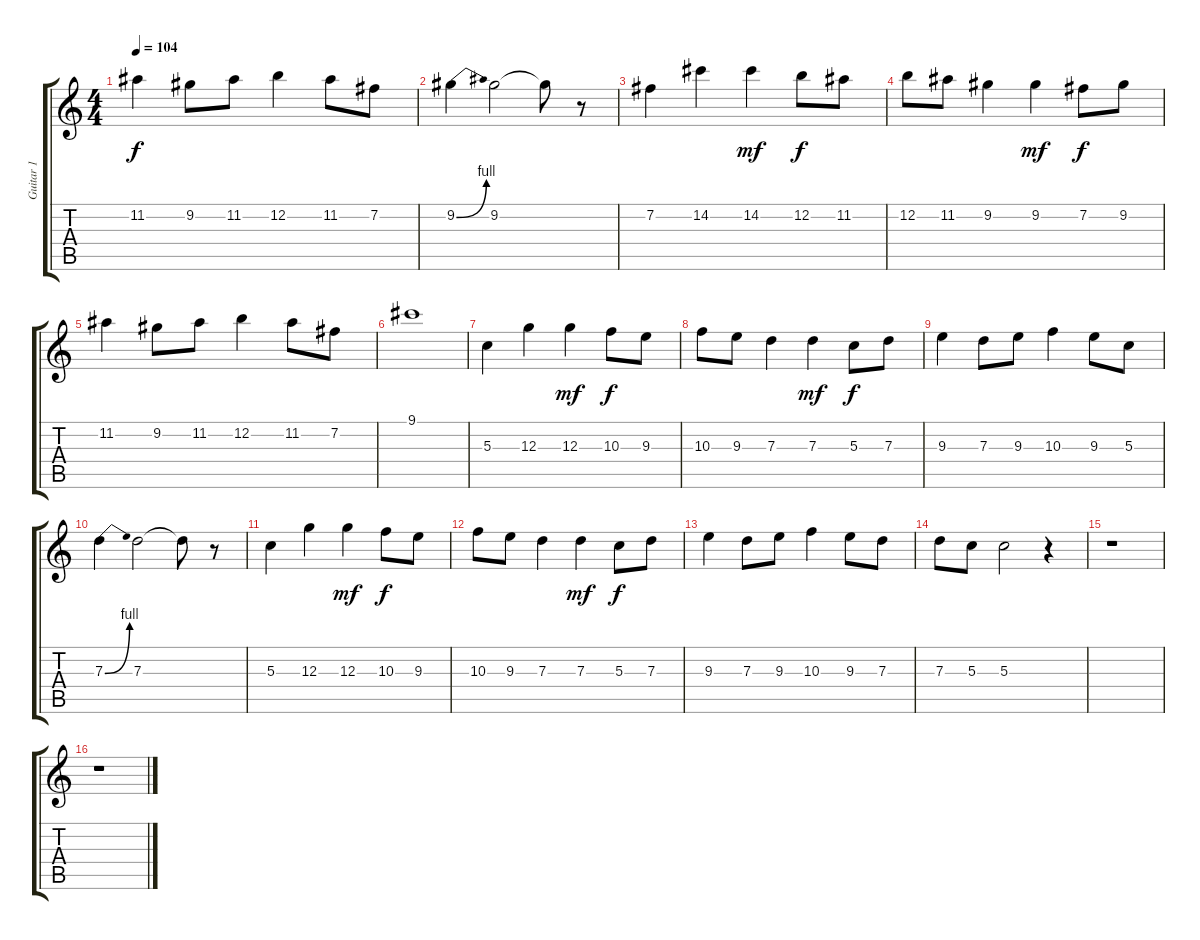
\track ("Guitar 1" "Guitar 1") {instrument distortionguitar}
\staff {score tabs}
\tuning (E4 B3 G3 D3 A2 E2) {hide}
\ts (4 4)
\tempo 104
\clef g2
\ks c
11.2.4{dy f} 9.2.8 11.2.8 12.2.4 11.2.8 7.2.8 |
9.2{be (bend 0 0 60 4)}.4 9.2.2 9.2{t}.8 r.8 |
7.2.4 14.2.4 14.2.4{dy mf} 12.2.8{dy f} 11.2.8 |
12.2.8 11.2.8 9.2.4 9.2.4{dy mf} 7.2.8{dy f} 9.2.8 |
11.2.4 9.2.8 11.2.8 12.2.4 11.2.8 7.2.8 |
9.1.1 |
5.3.4 12.3.4 12.3.4{dy mf} 10.3.8{dy f} 9.3.8 |
10.3.8 9.3.8 7.3.4 7.3.4{dy mf} 5.3.8{dy f} 7.3.8 |
9.3.4 7.3.8 9.3.8 10.3.4 9.3.8 5.3.8 |
7.3{be (bend 0 0 60 4)}.4 7.3.2 7.3{t}.8 r.8 |
5.3.4 12.3.4 12.3.4{dy mf} 10.3.8{dy f} 9.3.8 |
10.3.8 9.3.8 7.3.4 7.3.4{dy mf} 5.3.8{dy f} 7.3.8 |
9.3.4 7.3.8 9.3.8 10.3.4 9.3.8 7.3.8 |
7.3.8 5.3.8 5.3.2 r.4 |
r.1 |
r.1
